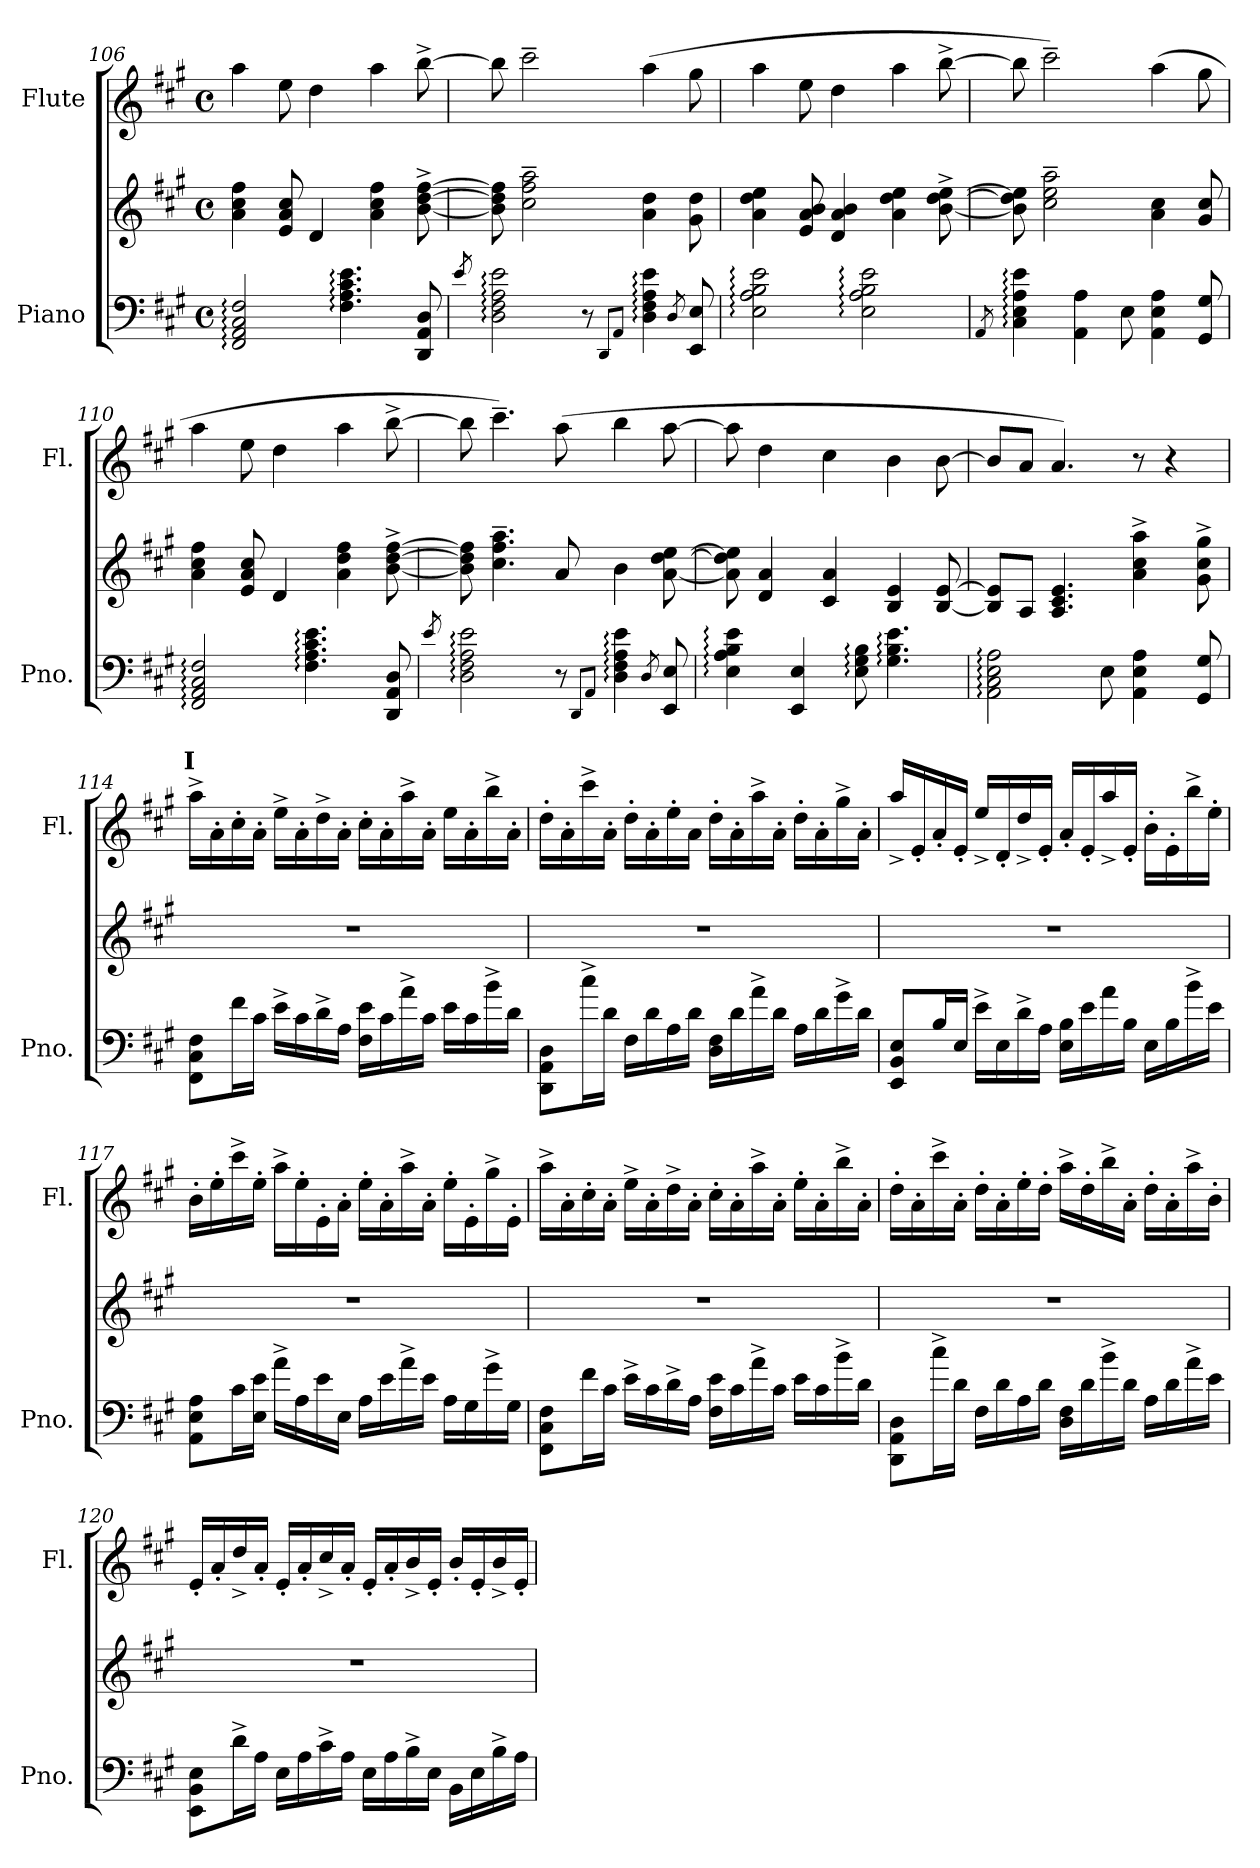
**kern	**kern	**kern
*part2	*part2	*part1
*staff3	*staff2	*staff1
*I"Piano	*	*I"Flute
*I'Pno.	*	*I'Fl.
*clefF4	*clefG2	*clefG2
*k[f#c#g#]	*k[f#c#g#]	*k[f#c#g#]
*A:	*A:	*A:
*M4/4	*M4/4	*M4/4
*met(c)	*met(c)	*met(c)
=106	=106	=106
2FF#i/: 2AAi: 2C#i: 2F#i:	4ai\ 4cc#i 4ff#i	4aai\
.	8ei/ 8ai 8cc#i	8eei\
.	4di/	4ddi\
4.F#i\: 4.Ai: 4.c#i: 4.ei:	.	.
.	4ai\ 4cc#i 4ff#i	4aai\
8DDi/ 8AAi 8Di	[8bi\^ [8ddi^ [8ff#i^	[8bb^i\
!!LO:LB:g=z
=107	=107	=107
8qei/	.	.
2Di\: 2F#i: 2Ai: 2ei:	8bi\] 8ddi] 8ff#i]	8bbi\]
.	2cc#i\~ 2ff#i~ 2aai~	2ccc#~i\
8r	.	.
8qDDi/L	.	.
8qAAi/J	.	.
4Di\: 4F#i: 4Ai: 4ei:	4ai\ 4ddi	(4aai\
8qDi/	.	.
8EEi/ 8Ei	8g#i\ 8ddi	8gg#i\
=108	=108	=108
2Ei\: 2Ai: 2Bi: 2ei:	4ai\ 4ddi 4eei	4aai\
.	8ei/ 8ai 8bi	8eei\
.	4di/ 4ai 4bi	4ddi\
2Ei\: 2Ai: 2Bi: 2ei:	.	.
.	4ai\ 4ddi 4eei	4aai\
.	[8bi\^ [8ddi^ [8eei^	[8bb^i\
=109	=109	=109
8qAAi/	.	.
4C#i\: 4Ei: 4Ai: 4ei:	8bi\] 8ddi] 8eei]	8bbi\]
.	2cc#i\~ 2eei~ 2aai~	2ccc#~i\)
4AAi\ 4Ai	.	.
8Ei\	.	.
4AAi\ 4Ei 4Ai	4ai\ 4cc#i	(4aai\
8GG#i/ 8G#i	8g#i/ 8cc#i	8gg#i\
=110	=110	=110
2FF#i/: 2AAi: 2C#i: 2F#i:	4ai\ 4cc#i 4ff#i	4aai\
.	8ei/ 8ai 8cc#i	8eei\
.	4di/	4ddi\
4.F#i\: 4.Ai: 4.c#i: 4.ei:	.	.
.	4ai\ 4ddi 4ff#i	4aai\
8DDi/ 8AAi 8Di	[8bi\^ [8ddi^ [8ff#i^	[8bb^i\
!!LO:LB:g=z
=111	=111	=111
8qei/	.	.
2Di\: 2F#i: 2Ai: 2ei:	8bi\] 8ddi] 8ff#i]	8bbi\]
.	4.cc#i\~ 4.ff#i~ 4.aai~	4.ccc#~i\)
8r	8ai/	(8aai\
8qDDi/L	.	.
8qAAi/J	.	.
4Di\: 4F#i: 4Ai: 4ei:	4bi\	4bbi\
8qDi/	.	.
8EEi/ 8Ei	[8ai\ [8ddi [8eei	[8aai\
=112	=112	=112
4Ei\: 4Ai: 4Bi: 4ei:	8ai\] 8ddi] 8eei]	8aai\]
.	4di/ 4ai	4ddi\
4EEi/ 4Ei	.	.
.	4c#i/ 4ai	4cc#i\
8Ei\: 8G#i: 8Bi:	.	.
4.G#i\: 4.Bi: 4.ei:	4Bi/ 4ei	4bi\
.	[8Bi/ [8ei	[8bi\
=113	=113	=113
2AAi\: 2C#i: 2Ei: 2Ai:	8Bi/] 8ei]L	8bi/L]
.	8Ai/J	8ai/J
.	4.Ai/ 4.c#i 4.ei	4.ai/)
8Ei\	.	.
4AAi\ 4Ei 4Ai	4ai\^ 4cc#i^ 4aai^	8r
.	.	4r
8GG#i/ 8G#i	8g#i\^ 8cc#i^ 8gg#i^	.
!!LO:LB:g=z
=114	=114	=114
!	!	!LO:TX:a:B:cj:t=I
8FF#i\ 8C#i 8F#iL	1r	16aa^i\LL
.	.	16a'i\
16f#i\L	.	16cc#'i\
16c#i\JJ	.	16a'i\JJ
16e^i\LL	.	16ee^i\LL
16c#i\	.	16a'i\
16d^i\	.	16dd^i\
16Ai\JJ	.	16a'i\JJ
16F#i\ 16eiLL	.	16cc#'i\LL
16c#i\	.	16a'i\
16a^i\	.	16aa^i\
16c#i\JJ	.	16a'i\JJ
16ei\LL	.	16eei\LL
16c#i\	.	16a'i\
16b^i\	.	16bb^i\
16di\JJ	.	16a'i\JJ
=115	=115	=115
8DDi\ 8AAi 8DiL	1r	16dd'i\LL
.	.	16a'i\
16cc#^i\L	.	16ccc#^i\
16di\JJ	.	16a'i\JJ
16F#i\LL	.	16dd'i\LL
16di\	.	16a'i\
16Ai\	.	16ee'i\
16di\JJ	.	16ai\JJ
16Di\ 16F#iLL	.	16dd'i\LL
16di\	.	16a'i\
16a^i\	.	16aa^i\
16di\JJ	.	16a'i\JJ
16Ai\LL	.	16dd'i\LL
16di\	.	16a'i\
16g#^i\	.	16gg#^i\
16di\JJ	.	16a'i\JJ
!!LO:PB:g=z
=116	=116	=116
8EEi/ 8BBi 8EiL	1r	16aa^i/LL
.	.	16e'i/
16Bi/L	.	16a'i/
16Ei/JJ	.	16e'i/JJ
16e^i\LL	.	16ee^i/LL
16Ei\	.	16d'i/
16d^i\	.	16dd^i/
16Ai\JJ	.	16e'i/JJ
16Ei\ 16BiLL	.	16a'i/LL
16ei\	.	16e'i/
16ai\	.	16aa^i/
16Bi\JJ	.	16e'i/JJ
16Ei\LL	.	16b'i\LL
16Bi\	.	16e'i\
16b^i\	.	16bb^i\
16ei\JJ	.	16ee'i\JJ
=117	=117	=117
8AAi\ 8Ei 8AiL	1r	16b'i\LL
.	.	16ee'i\
16c#i\L	.	16ccc#^i\
16Ei\ 16eiJJ	.	16ee'i\JJ
16a^i\LL	.	16aa^i\LL
16Ai\	.	16ee'i\
16ei\	.	16e'i\
16Ei\JJ	.	16a'i\JJ
16Ai\LL	.	16ee'i\LL
16ei\	.	16a'i\
16a^i\	.	16aa^i\
16ei\JJ	.	16a'i\JJ
16Ai\LL	.	16ee'i\LL
16G#i\	.	16e'i\
16g#^i\	.	16gg#^i\
16G#i\JJ	.	16e'i\JJ
!!LO:LB:g=z
=118	=118	=118
8FF#i\ 8C#i 8F#iL	1r	16aa^i\LL
.	.	16a'i\
16f#i\L	.	16cc#'i\
16c#i\JJ	.	16a'i\JJ
16e^i\LL	.	16ee^i\LL
16c#i\	.	16a'i\
16d^i\	.	16dd^i\
16Ai\JJ	.	16a'i\JJ
16F#i\ 16eiLL	.	16cc#'i\LL
16c#i\	.	16a'i\
16a^i\	.	16aa^i\
16c#i\JJ	.	16a'i\JJ
16ei\LL	.	16ee'i\LL
16c#i\	.	16a'i\
16b^i\	.	16bb^i\
16di\JJ	.	16a'i\JJ
=119	=119	=119
8DDi\ 8AAi 8DiL	1r	16dd'i\LL
.	.	16a'i\
16cc#^i\L	.	16ccc#^i\
16di\JJ	.	16a'i\JJ
16F#i\LL	.	16dd'i\LL
16di\	.	16a'i\
16Ai\	.	16ee'i\
16di\JJ	.	16dd'i\JJ
16Di\ 16F#iLL	.	16aa^i\LL
16di\	.	16dd'i\
16b^i\	.	16bb^i\
16di\JJ	.	16a'i\JJ
16Ai\LL	.	16dd'i\LL
16di\	.	16a'i\
16a^i\	.	16aa^i\
16ei\JJ	.	16b'i\JJ
!!LO:LB:g=z
=120	=120	=120
8EEi\ 8BBi 8EiL	1r	16e'i/LL
.	.	16a'i/
16d^i\L	.	16dd^i/
16Ai\JJ	.	16a'i/JJ
16Ei\LL	.	16e'i/LL
16Ai\	.	16a'i/
16c#^i\	.	16cc#^i/
16Ai\JJ	.	16a'i/JJ
16Ei\LL	.	16e'i/LL
16Ai\	.	16a'i/
16B^i\	.	16b^i/
16Ei\JJ	.	16e'i/JJ
16BBi\LL	.	16b'i/LL
16Ei\	.	16e'i/
16B^i\	.	16b^i/
16Ai\JJ	.	16e'i/JJ
=	=	=
*-	*-	*-
